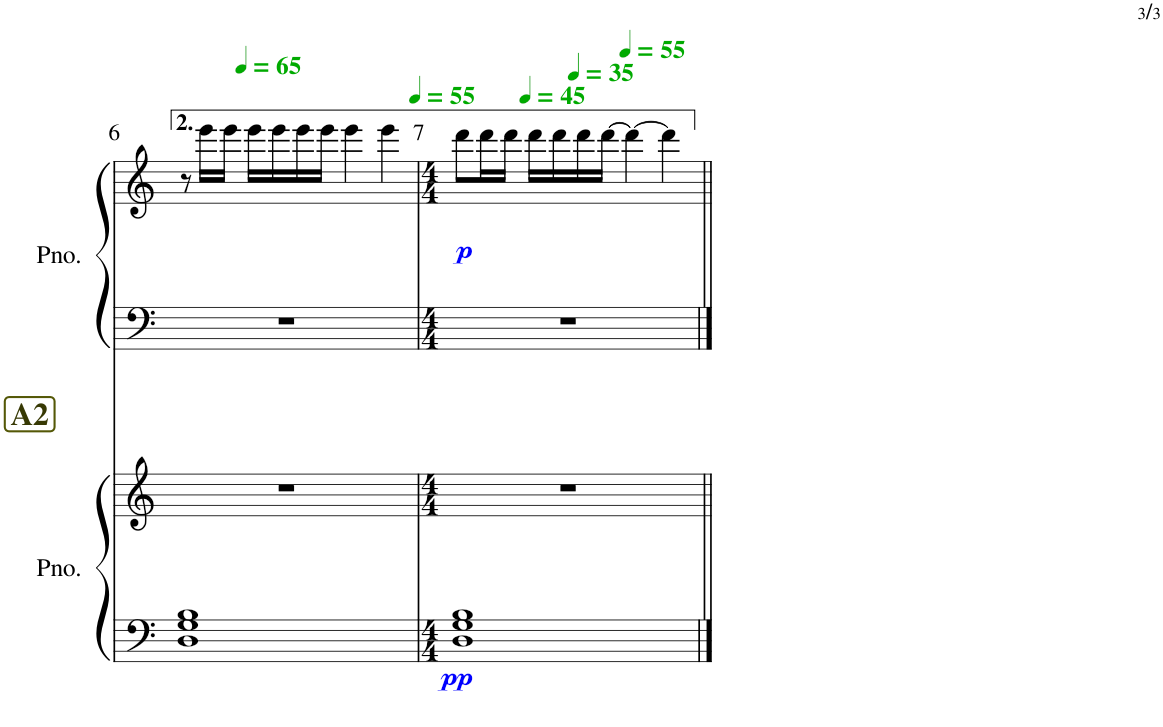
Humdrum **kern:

**kern	**kern	**dynam	**kern	**kern	**dynam
*part2	*part2	*part2	*part1	*part1	*part1
*staff4	*staff3	*staff3/4	*staff2	*staff1	*staff1/2
*I"ピアノ	*	*	*I"ピアノ	*	*
!!LO:PB:g=z
*clefF4	*clefG2	*	*clefF4	*clefG2	*
*k[]	*k[]	*	*k[]	*k[]	*
*M4/4	*M4/4	*	*M4/4	*M4/4	*
!!LO:REH:place=s1:b:B:cj:color=#373904:fs=15:t=A2:qo=0.5
=6	=6	=6	=6	=6	=6
1D 1G 1B	1r	.	1r	8r	.
.	.	.	.	16eee\LL	.
.	.	.	.	16eee\JJ	.
*	*	*	*	*MM65	*
.	.	.	.	16eee\LL	.
.	.	.	.	16eee\	.
.	.	.	.	16eee\	.
.	.	.	.	16eee\JJ	.
.	.	.	.	4eee\	.
.	.	.	.	4eee\	.
=7	=7	=7	=7	=7	=7
*M4/4	*M4/4	*	*M4/4	*M4/4	*
*	*	*	*	*MM55	*
!	!	!LO:DY:b=2	!	!	!LO:DY:b
1D 1G 1B	1r	pp	1r	8ddd\L	p
.	.	.	.	16ddd\L	.
.	.	.	.	16ddd\JJ	.
*	*	*	*	*MM45	*
.	.	.	.	16ddd\LL	.
.	.	.	.	16ddd\	.
*	*	*	*	*MM35	*
.	.	.	.	16ddd\	.
.	.	.	.	[16ddd\JJ	.
*	*	*	*	*MM55	*
.	.	.	.	4ddd\_	.
.	.	.	.	4ddd\]	.
=||	=||	=||	=||	=||	=||
*-	*-	*-	*-	*-	*-
